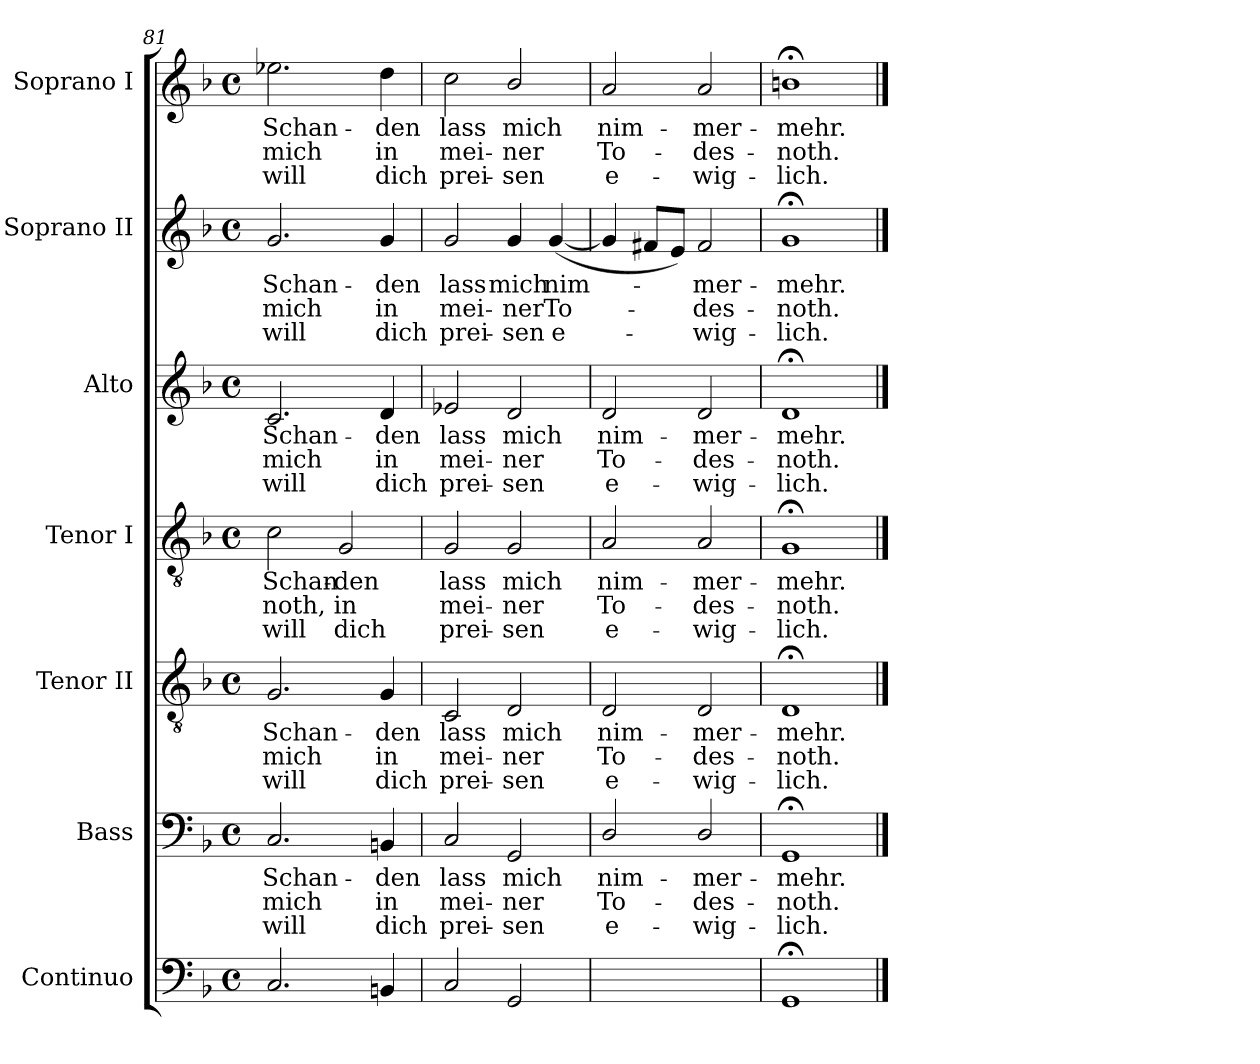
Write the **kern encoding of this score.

**kern	**text	**kern	**text	**text	**text	**kern	**text	**text	**text	**kern	**text	**text	**text	**kern	**text	**text	**text	**kern	**text	**text	**text	**kern	**text	**text	**text
*part7	*part7	*part6	*part6	*part6	*part6	*part5	*part5	*part5	*part5	*part4	*part4	*part4	*part4	*part3	*part3	*part3	*part3	*part2	*part2	*part2	*part2	*part1	*part1	*part1	*part1
*staff7	*staff7	*staff6	*staff6	*staff6	*staff6	*staff5	*staff5	*staff5	*staff5	*staff4	*staff4	*staff4	*staff4	*staff3	*staff3	*staff3	*staff3	*staff2	*staff2	*staff2	*staff2	*staff1	*staff1	*staff1	*staff1
*I"Continuo	*	*I"Bass	*	*	*	*I"Tenor II	*	*	*	*I"Tenor I	*	*	*	*I"Alto	*	*	*	*I"Soprano II	*	*	*	*I"Soprano I	*	*	*
*	*	*I'B	*	*	*	*I'T II	*	*	*	*I'T I	*	*	*	*I'A	*	*	*	*I'S II	*	*	*	*I'S I	*	*	*
*clefF4	*	*clefF4	*	*	*	*clefGv2	*	*	*	*clefGv2	*	*	*	*clefG2	*	*	*	*clefG2	*	*	*	*clefG2	*	*	*
*k[b-]	*	*k[b-]	*	*	*	*k[b-]	*	*	*	*k[b-]	*	*	*	*k[b-]	*	*	*	*k[b-]	*	*	*	*k[b-]	*	*	*
*F:	*	*F:	*	*	*	*F:	*	*	*	*F:	*	*	*	*F:	*	*	*	*F:	*	*	*	*F:	*	*	*
*M4/4	*	*M4/4	*	*	*	*M4/4	*	*	*	*M4/4	*	*	*	*M4/4	*	*	*	*M4/4	*	*	*	*M4/4	*	*	*
*met(c)	*	*met(c)	*	*	*	*met(c)	*	*	*	*met(c)	*	*	*	*met(c)	*	*	*	*met(c)	*	*	*	*met(c)	*	*	*
=81	=81	=81	=81	=81	=81	=81	=81	=81	=81	=81	=81	=81	=81	=81	=81	=81	=81	=81	=81	=81	=81	=81	=81	=81	=81
!	!	!	!LO:LY:b	!LO:LY:b	!LO:LY:b	!	!LO:LY:b	!LO:LY:b	!LO:LY:b	!	!LO:LY:b	!LO:LY:b	!LO:LY:b	!	!LO:LY:b	!LO:LY:b	!LO:LY:b	!	!LO:LY:b	!LO:LY:b	!LO:LY:b	!	!LO:LY:b	!LO:LY:b	!LO:LY:b
2.C	.	2.C	Schan-	-mich	will	2.G	Schan-	-mich	will	2c	Schan-	-noth,	will	2.c	Schan-	-mich	will	2.g	Schan-	-mich	will	2.ee-X	Schan-	-mich	will
!	!	!	!	!	!	!	!	!	!	!	!LO:LY:b	!LO:LY:b	!LO:LY:b	!	!	!	!	!	!	!	!	!	!	!	!
.	.	.	.	.	.	.	.	.	.	2G	den	in	dich	.	.	.	.	.	.	.	.	.	.	.	.
!	!	!	!LO:LY:b	!LO:LY:b	!LO:LY:b	!	!LO:LY:b	!LO:LY:b	!LO:LY:b	!	!	!	!	!	!LO:LY:b	!LO:LY:b	!LO:LY:b	!	!LO:LY:b	!LO:LY:b	!LO:LY:b	!	!LO:LY:b	!LO:LY:b	!LO:LY:b
4BBn	.	4BBn	den	in	dich	4G	den	in	dich	.	.	.	.	4d	den	in	dich	4g	den	in	dich	4dd	den	in	dich
=82	=82	=82	=82	=82	=82	=82	=82	=82	=82	=82	=82	=82	=82	=82	=82	=82	=82	=82	=82	=82	=82	=82	=82	=82	=82
!	!	!	!LO:LY:b	!LO:LY:b	!LO:LY:b	!	!LO:LY:b	!LO:LY:b	!LO:LY:b	!	!LO:LY:b	!LO:LY:b	!LO:LY:b	!	!LO:LY:b	!LO:LY:b	!LO:LY:b	!	!LO:LY:b	!LO:LY:b	!LO:LY:b	!	!LO:LY:b	!LO:LY:b	!LO:LY:b
2C	.	2C	lass	mei-	-prei-	2C	lass	mei-	-prei-	2G	lass	mei-	-prei-	2e-X	lass	mei-	-prei-	2g	lass	mei-	-prei-	2cc	lass	mei-	-prei-
!	!	!	!LO:LY:b	!LO:LY:b	!LO:LY:b	!	!LO:LY:b	!LO:LY:b	!LO:LY:b	!	!LO:LY:b	!LO:LY:b	!LO:LY:b	!	!LO:LY:b	!LO:LY:b	!LO:LY:b	!	!LO:LY:b	!LO:LY:b	!LO:LY:b	!	!LO:LY:b	!LO:LY:b	!LO:LY:b
2GG	.	2GG	-mich	ner	sen	2D	-mich	ner	sen	2G	-mich	ner	sen	2d	-mich	ner	sen	4g	-mich	ner	sen	2b-/	-mich	ner	sen
!	!	!	!	!	!	!	!	!	!	!	!	!	!	!	!	!	!	!	!LO:LY:b	!LO:LY:b	!LO:LY:b	!	!	!	!
.	.	.	.	.	.	.	.	.	.	.	.	.	.	.	.	.	.	(<[4g	nim-	To-	e-	.	.	.	.
=83	=83	=83	=83	=83	=83	=83	=83	=83	=83	=83	=83	=83	=83	=83	=83	=83	=83	=83	=83	=83	=83	=83	=83	=83	=83
!	!LO:LY:b	!	!LO:LY:b	!LO:LY:b	!LO:LY:b	!	!LO:LY:b	!LO:LY:b	!LO:LY:b	!	!LO:LY:b	!LO:LY:b	!LO:LY:b	!	!LO:LY:b	!LO:LY:b	!LO:LY:b	!	!	!	!	!	!LO:LY:b	!LO:LY:b	!LO:LY:b
[2Dyy	4	2D/	nim-	-To-	-e-	2D	nim-	-To-	-e-	2A	nim-	-To-	-e-	2d	nim-	-To-	-e-	4g]	.	.	.	2a	nim-	-To-	-e-
.	.	.	.	.	.	.	.	.	.	.	.	.	.	.	.	.	.	8f#XL	.	.	.	.	.	.	.
.	.	.	.	.	.	.	.	.	.	.	.	.	.	.	.	.	.	8eJ)	.	.	.	.	.	.	.
!	!	!	!LO:LY:b	!LO:LY:b	!LO:LY:b	!	!LO:LY:b	!LO:LY:b	!LO:LY:b	!	!LO:LY:b	!LO:LY:b	!LO:LY:b	!	!LO:LY:b	!LO:LY:b	!LO:LY:b	!	!LO:LY:b	!LO:LY:b	!LO:LY:b	!	!LO:LY:b	!LO:LY:b	!LO:LY:b
2Dyy]	.	2D/	-mer-	-des-	-wig-	2D	-mer-	-des-	-wig-	2A	-mer-	-des-	-wig-	2d	-mer-	-des-	-wig-	2f#	mer-	-des-	-wig-	2a	-mer-	-des-	-wig-
=84	=84	=84	=84	=84	=84	=84	=84	=84	=84	=84	=84	=84	=84	=84	=84	=84	=84	=84	=84	=84	=84	=84	=84	=84	=84
!	!	!	!LO:LY:b	!LO:LY:b	!LO:LY:b	!	!LO:LY:b	!LO:LY:b	!LO:LY:b	!	!LO:LY:b	!LO:LY:b	!LO:LY:b	!	!LO:LY:b	!LO:LY:b	!LO:LY:b	!	!LO:LY:b	!LO:LY:b	!LO:LY:b	!	!LO:LY:b	!LO:LY:b	!LO:LY:b
1GG;<	.	1GG;<	-mehr.	noth.	lich.	1D;<	-mehr.	noth.	lich.	1G;<	-mehr.	noth.	lich.	1d;<	-mehr.	noth.	lich.	1g;<	-mehr.	noth.	lich.	1bn;<	-mehr.	noth.	lich.
==	==	==	==	==	==	==	==	==	==	==	==	==	==	==	==	==	==	==	==	==	==	==	==	==	==
*-	*-	*-	*-	*-	*-	*-	*-	*-	*-	*-	*-	*-	*-	*-	*-	*-	*-	*-	*-	*-	*-	*-	*-	*-	*-
